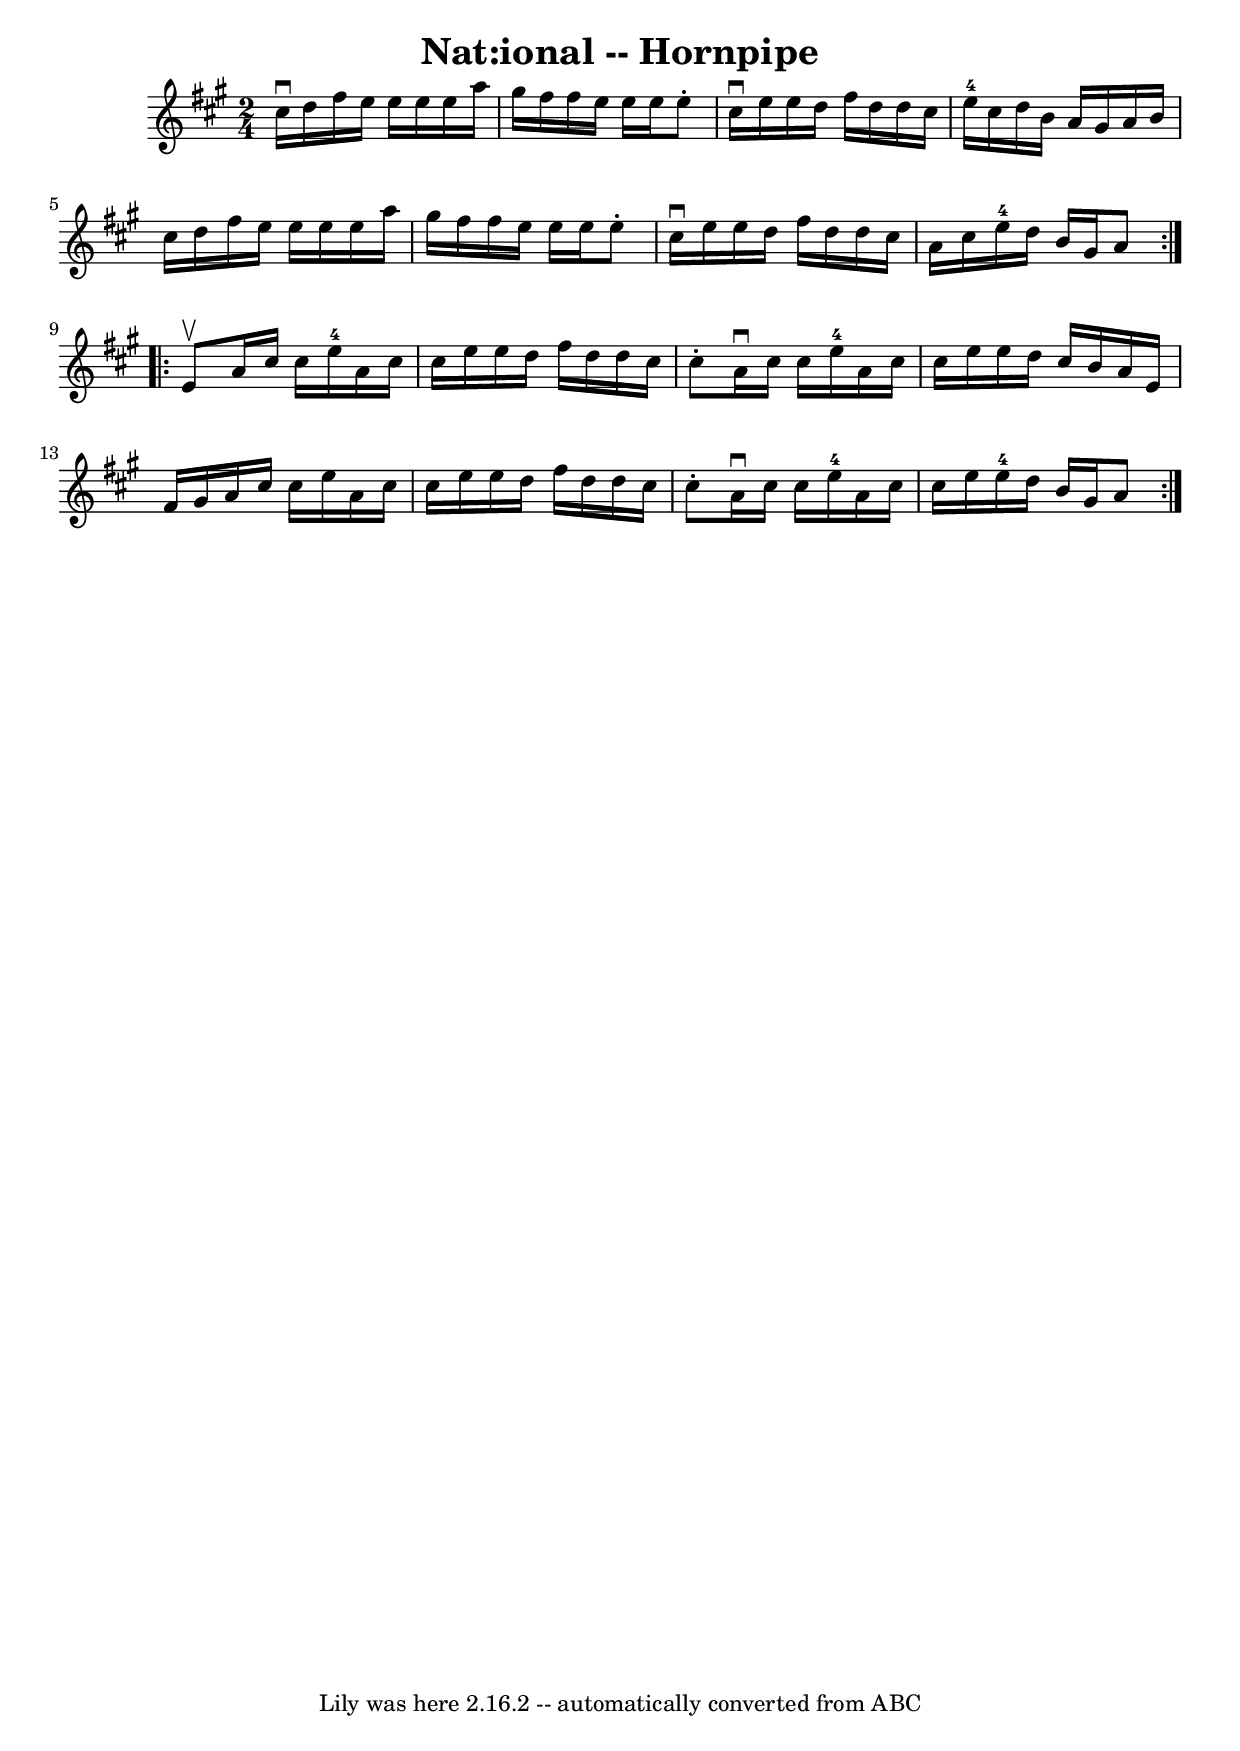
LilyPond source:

\version "2.7.40"
\include "Mammoth.ily"
\header {
	%% book = "Cole's 1000 Fiddle Tunes"
	crossRefNumber = "1"
	footnotes = ""
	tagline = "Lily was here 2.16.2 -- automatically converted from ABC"
	title = "Nat:ional -- Hornpipe"
}
voicedefault =  {
\set Score.defaultBarType = "empty"

\repeat volta 2 {
\time 2/4 \key a \major cis''16^\downbow d''16  |
 fis''16    
e''16 e''16 e''16 e''16 a''16 gis''16 fis''16  |
   
fis''16 e''16 e''16 e''16 e''8 -. cis''16^\downbow e''16  
|
 e''16 d''16 fis''16 d''16 d''16 cis''16 e''16-4 
 cis''16  |
 d''16 b'16 a'16 gis'16 a'16 b'16    
cis''16 d''16  |
 fis''16 e''16 e''16 e''16 e''16    
a''16 gis''16 fis''16  |
 fis''16 e''16 e''16 e''16    
e''8 -. cis''16^\downbow e''16  |
 e''16 d''16 fis''16    
d''16 d''16 cis''16 a'16 cis''16  |
 e''16-4 d''16    
b'16 gis'16 a'8  }     \repeat volta 2 { e'8^\upbow |
 a'16    
cis''16 cis''16 e''16-4 a'16 cis''16 cis''16 e''16  
|
 e''16 d''16 fis''16 d''16 d''16 cis''16 cis''8 -. 
|
 a'16^\downbow cis''16 cis''16 e''16-4 a'16 cis''16  
 cis''16 e''16  |
 e''16 d''16 cis''16 b'16 a'16    
e'16 fis'16 gis'16  |
 a'16 cis''16 cis''16 e''16    
a'16 cis''16 cis''16 e''16  |
 e''16 d''16 fis''16    
d''16 d''16 cis''16 cis''8 -. |
 a'16^\downbow cis''16    
cis''16 e''16-4 a'16 cis''16 cis''16 e''16  |
 e''16 
-4 d''16 b'16 gis'16 a'8  }   
}

\score{
    <<

	\context Staff="default"
	{
	    \voicedefault 
	}

    >>
	\layout {
	}
	\midi {}
}
